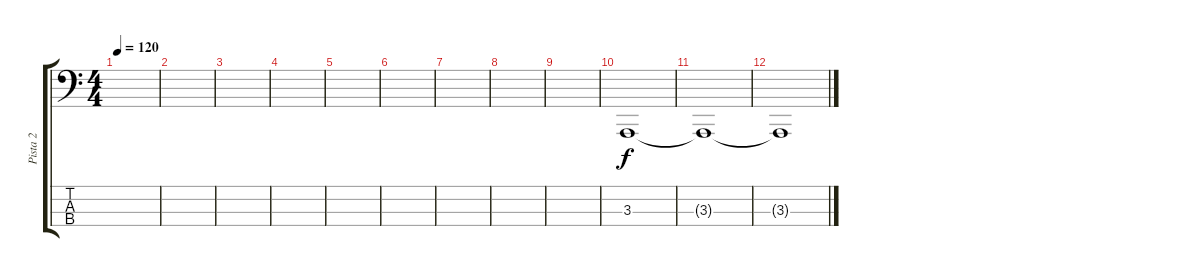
\track ("Pista 2" "Pista 2") {instrument seashore}
\staff {score tabs}
\tuning (E2 B1 Gb1 B0) {hide}
\ts (4 4)
\tempo 120
\clef f4
\ks c
|
|
|
|
|
|
|
|
|
3.3.1 |
3.3{t}.1 |
3.3{t}.1
